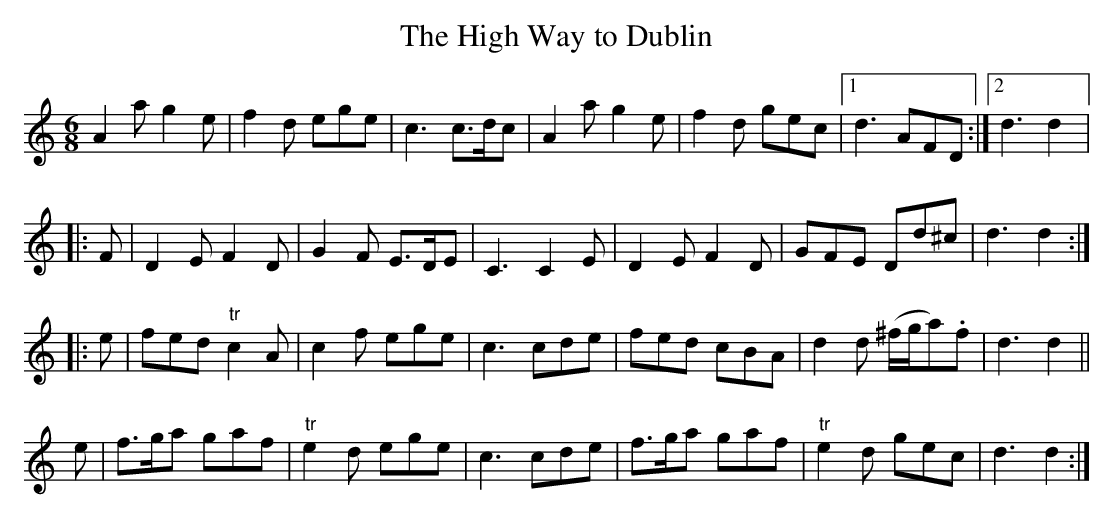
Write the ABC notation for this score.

X:1
T:High Way to Dublin, The
M:6/8
K:DDor
A2a g2e| f2d ege| c3 c>dc| \
A2a g2e| f2d gec|1 d3 AFD:|2 d3 d2|:
F|\
D2E F2D| G2F E>DE| C3 C2E|\
D2E F2D| GFE Dd^c| d3 d2::
e|\
fed "tr"c2A| c2f ege| c3cde|\
fed cBA| d2d (^f/g/a).f| d3 d2||
e|\
f>ga gaf| "tr"e2d ege| c3 cde|\
f>ga gaf| "tr"e2d gec| d3 d2:|
